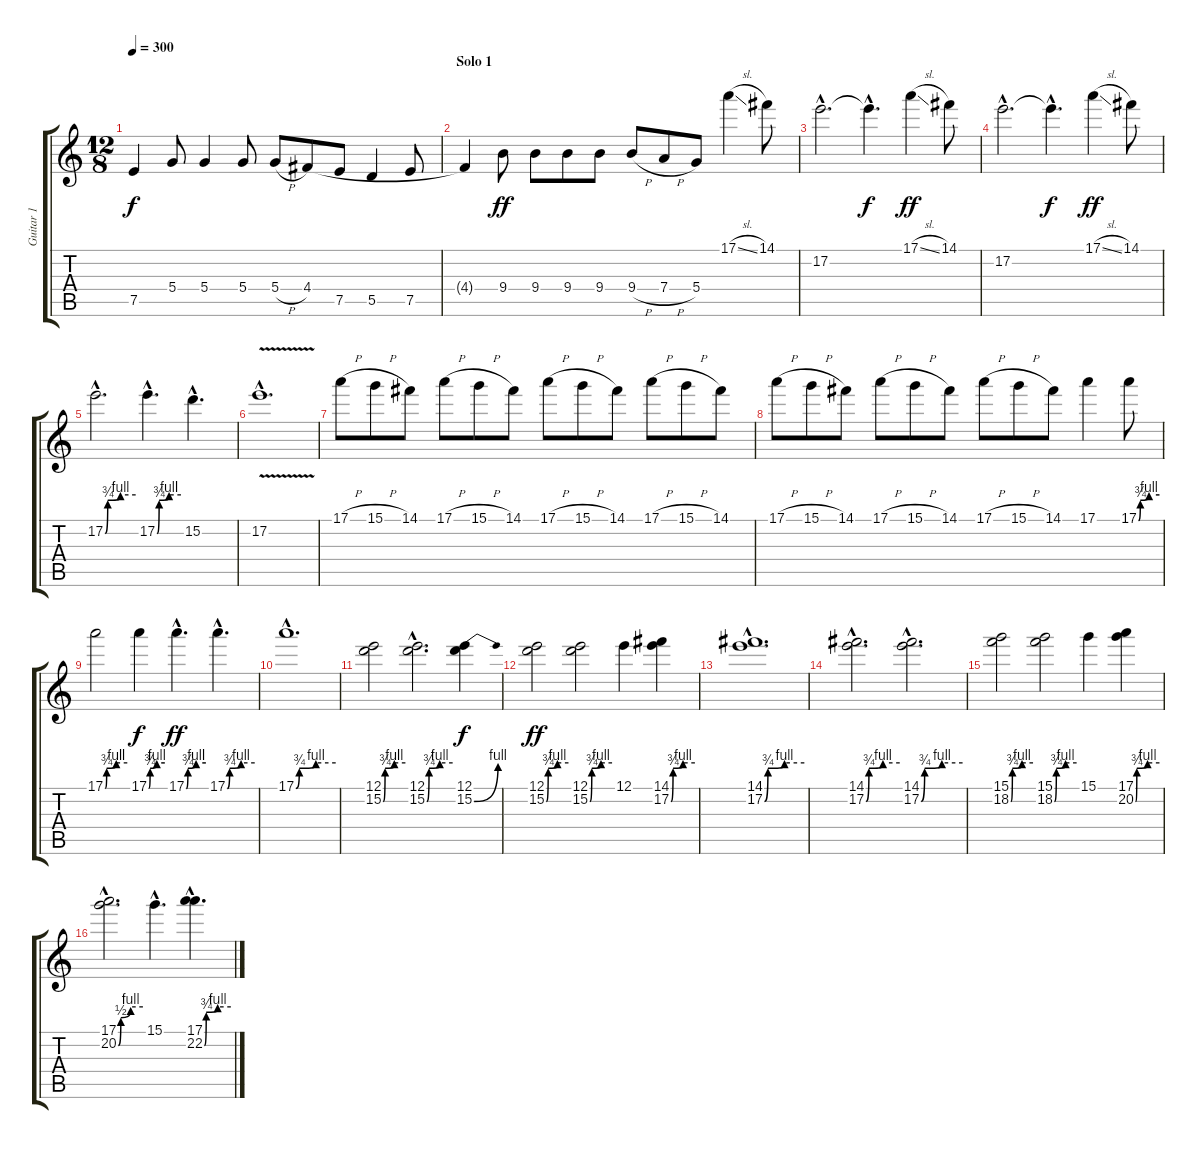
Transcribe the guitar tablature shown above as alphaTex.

\track ("Guitar 1" "Guitar 1") {instrument overdrivenguitar}
\staff {score tabs}
\tuning (E4 B3 G3 D3 A2 E2) {hide}
\ts (12 8)
\tempo 300
\clef g2
\ks c
7.5{t}.4{dy f} 5.4.8 5.4.4 5.4.8 5.4{h}.8 4.4.8 7.5.8 5.5.4 7.5.8 |
\section ("" "Solo 1")
4.4{t}.4 9.4.8{dy ff} 9.4.8 9.4.8 9.4.8 9.4{h}.8 7.4{h}.8 5.4.8 17.1{sl}.4{balance 8} 14.1.8 |
17.2{hac}.2{d} 17.2{hac t}.4{d dy f} 17.1{sl}.4{dy ff} 14.1.8 |
17.2{hac}.2{d} 17.2{hac t}.4{d dy f} 17.1{sl}.4{dy ff} 14.1.8 |
17.2{be (custom 0 0 5 3 30 4 60 4) hac}.2{d} 17.2{be (custom 0 0 5 3 30 4 60 4) hac}.4{d} 15.2{hac}.4{d} |
17.2{v hac}.1{d} |
17.1{h}.8 15.1{h}.8 14.1.8 17.1{h}.8 15.1{h}.8 14.1.8 17.1{h}.8 15.1{h}.8 14.1.8 17.1{h}.8 15.1{h}.8 14.1.8 |
17.1{h}.8 15.1{h}.8 14.1.8 17.1{h}.8 15.1{h}.8 14.1.8 17.1{h}.8 15.1{h}.8 14.1.8 17.1.4 17.1{be (custom 0 0 5 3 30 4 60 4)}.8 |
17.1{be (custom 0 0 4 3 30 4 60 4)}.2 17.1{be (custom 0 0 5 3 30 4 60 4)}.4{dy f} 17.1{be (custom 0 0 5 3 30 4 60 4) hac}.4{d dy ff} 17.1{be (custom 0 0 5 3 30 4 60 4) hac}.4{d} |
17.1{be (custom 0 0 5 3 30 4 60 4) hac}.1{d} |
(12.1 15.2{be (custom 0 0 5 3 30 4 60 4)}).2 (12.1{hac} 15.2{be (custom 0 0 5 3 30 4 60 4) hac}).2{d} (12.1 15.2{be (bend 0 0 60 4)}).4{dy f} |
(12.1 15.2{be (custom 0 0 5 3 30 4 60 4)}).2{dy ff} (12.1 15.2{be (custom 0 0 5 3 30 4 60 4)}).2 12.1.4 (14.1 17.2{be (custom 0 0 5 3 30 4 60 4)}).4 |
(14.1{hac} 17.2{be (custom 0 0 5 3 30 4 60 4) hac}).1{d} |
(14.1{hac} 17.2{be (custom 0 0 5 3 30 4 60 4) hac}).2{d} (14.1{hac} 17.2{be (custom 0 0 5 3 30 4 60 4) hac}).2{d} |
(15.1 18.2{be (custom 0 0 4 3 30 4 60 4)}).2 (15.1 18.2{be (custom 0 0 5 3 30 4 60 4)}).2 15.1.4 (17.1 20.2{be (custom 0 0 3 3 30 4 60 4)}).4 |
(17.1{hac} 20.2{be (custom 0 0 6 2 30 4 60 4) hac}).2{d} 15.1{hac}.4{d} (17.1{hac} 22.2{be (custom 0 0 4 3 30 4 60 4) hac}).4{d}
